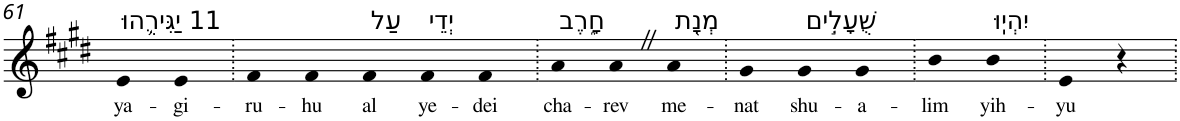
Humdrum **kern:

**kern	**text
*part1	*part1
*staff1	*staff1
*I"Piano	*
*I'Pno	*
!!LO:PB:g=z
*clefG2	*
*k[f#c#g#d#]	*
*E:	*
=61	=61
!LO:TX:a:t=11 יַגִּירֻ֥הוּ	!
!	!LO:LY:b
4e	ya-
!	!LO:LY:b
4e	-gi-
=62.	=62.
!	!LO:LY:b
4f#	-ru-
!	!LO:LY:b
4f#	-hu
!LO:TX:a:t=עַל	!
!	!LO:LY:b
4f#	al
!LO:TX:a:t=יְדֵי	!
!	!LO:LY:b
4f#	ye-
!	!LO:LY:b
4f#	-dei
=63.	=63.
!LO:TX:a:t=חָ֑רֶב	!
!	!LO:LY:b
4a	cha-
!	!LO:LY:b
4aZ	-rev
!LO:TX:a:t=מְנָ֖ת	!
!	!LO:LY:b
4a	me-
=64.	=64.
!	!LO:LY:b
4g#	-nat
!LO:TX:a:t=שֻׁעָלִ֣ים	!
!	!LO:LY:b
4g#	shu-
!	!LO:LY:b
4g#	-a-
=65.	=65.
!	!LO:LY:b
4b	-lim
!LO:TX:a:t=יִהְיֽוּ	!
!	!LO:LY:b
4b	yih-
=66.	=66.
!	!LO:LY:b
4e	-yu
4r	.
=.	=.
*-	*-
